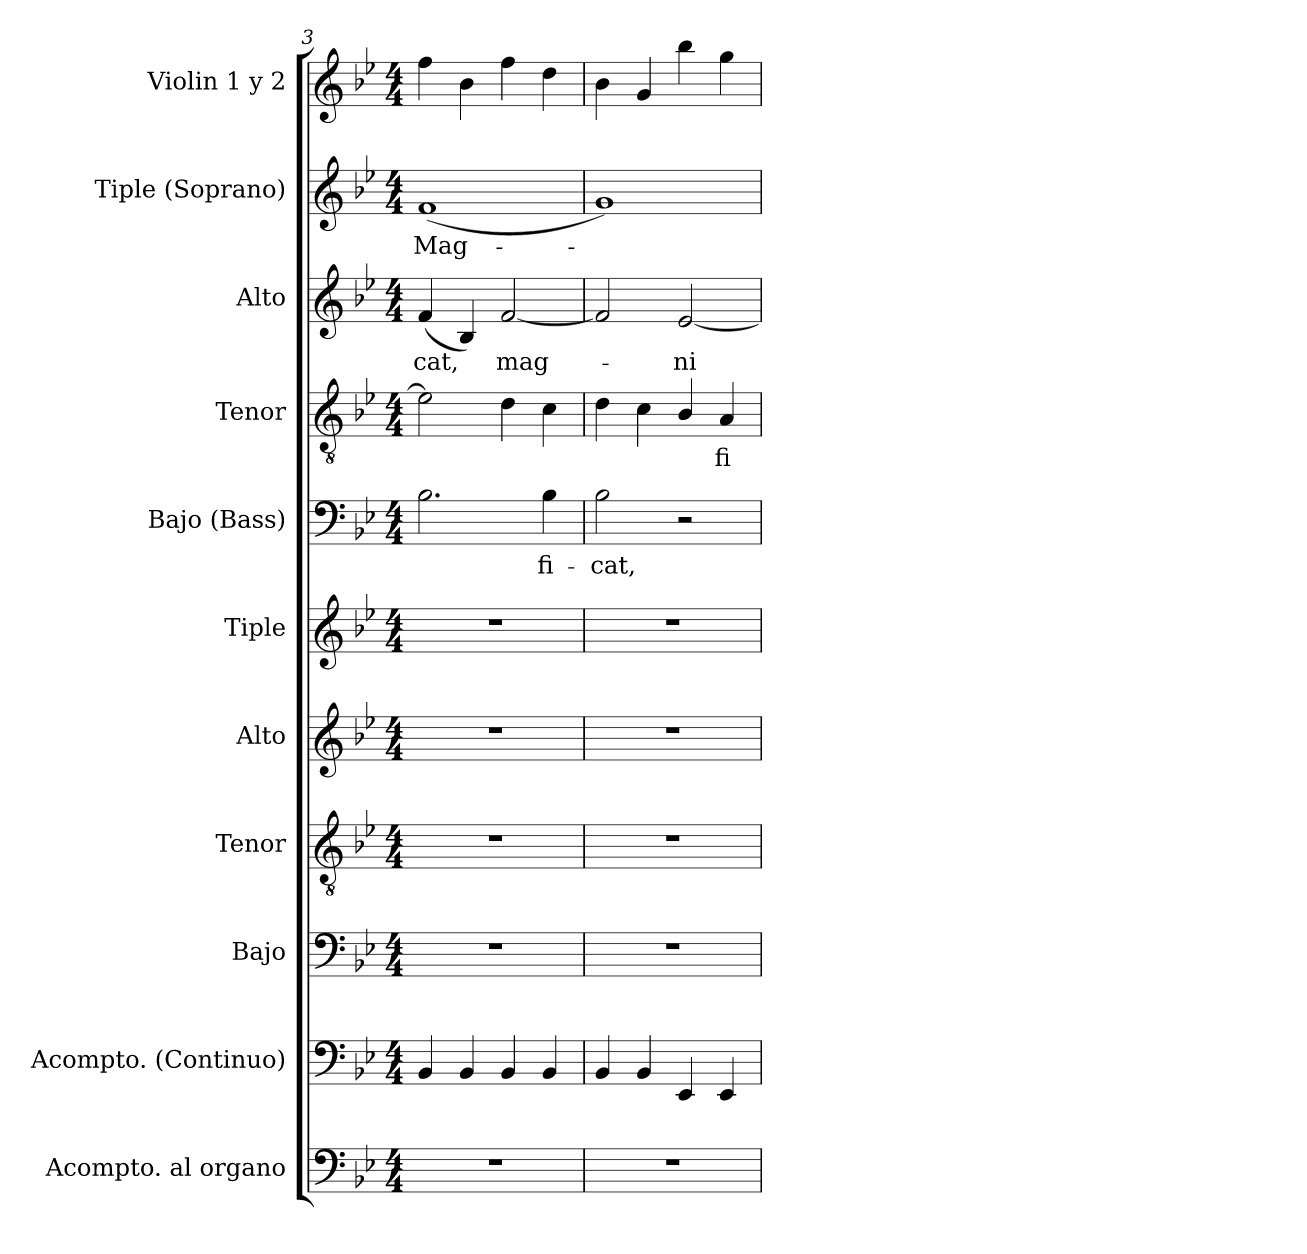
**kern	**kern	**kern	**kern	**kern	**kern	**kern	**text	**kern	**text	**kern	**text	**kern	**text	**kern
*part11	*part10	*part9	*part8	*part7	*part6	*part5	*part5	*part4	*part4	*part3	*part3	*part2	*part2	*part1
*staff11	*staff10	*staff9	*staff8	*staff7	*staff6	*staff5	*staff5	*staff4	*staff4	*staff3	*staff3	*staff2	*staff2	*staff1
*I"Acompto. al organo	*I"Acompto. (Continuo)	*I"Bajo	*I"Tenor	*I"Alto	*I"Tiple	*I"Bajo (Bass)	*	*I"Tenor	*	*I"Alto	*	*I"Tiple (Soprano)	*	*I"Violin  1 y 2
*I'Org.	*I'Cont.	*I'B.	*I'T.	*I'A.	*	*I'B.	*	*I'T.	*	*I'A.	*	*I'S.	*	*
*clefF4	*clefF4	*clefF4	*clefGv2	*clefG2	*clefG2	*clefF4	*	*clefGv2	*	*clefG2	*	*clefG2	*	*clefG2
*	*	*	*ITrd7c12	*	*	*	*	*ITrd7c12	*	*	*	*	*	*
*k[b-e-]	*k[b-e-]	*k[b-e-]	*k[b-e-]	*k[b-e-]	*k[b-e-]	*k[b-e-]	*	*k[b-e-]	*	*k[b-e-]	*	*k[b-e-]	*	*k[b-e-]
*B-:	*B-:	*B-:	*B-:	*B-:	*B-:	*B-:	*	*B-:	*	*B-:	*	*B-:	*	*B-:
*M4/4	*M4/4	*M4/4	*M4/4	*M4/4	*M4/4	*M4/4	*	*M4/4	*	*M4/4	*	*M4/4	*	*M4/4
=3	=3	=3	=3	=3	=3	=3	=3	=3	=3	=3	=3	=3	=3	=3
!	!	!	!	!	!	!	!	!	!	!	!LO:LY:b:color=#000000	!	!	!
!	!	!	!	!	!	!	!	!	!	!	!	!	!LO:LY:b:color=#000000	!
1r	4BB-i/	1r	1r	1r	1r	2.B-i\	.	2E-i\]	.	(4fi/	-cat,	(1fi	Mag-	4ffi\
.	4BB-i/	.	.	.	.	.	.	.	.	4B-i/)	.	.	.	4b-i\
!	!	!	!	!	!	!	!	!	!	!	!LO:LY:b:color=#000000	!	!	!
.	4BB-i/	.	.	.	.	.	.	4Di\	.	[2fi/	mag-	.	.	4ffi\
!	!	!	!	!	!	!	!LO:LY:b:color=#000000	!	!	!	!	!	!	!
.	4BB-i/	.	.	.	.	4B-i\	-fi-	4Ci\	.	.	.	.	.	4ddi\
=4	=4	=4	=4	=4	=4	=4	=4	=4	=4	=4	=4	=4	=4	=4
!	!	!	!	!	!	!	!LO:LY:b:color=#000000	!	!	!	!	!	!	!
1r	4BB-i/	1r	1r	1r	1r	2B-i\	-cat,	4Di\	.	2fi/]	.	1gi)	.	4b-i\
.	4BB-i/	.	.	.	.	.	.	4Ci\	.	.	.	.	.	4gi/
!	!	!	!	!	!	!	!	!	!	!	!LO:LY:b:color=#000000	!	!	!
.	4EE-i/	.	.	.	.	2r	.	4BB-i/	.	[2e-i/	-ni-	.	.	4bb-i\
!	!	!	!	!	!	!	!	!	!LO:LY:b:color=#000000	!	!	!	!	!
.	4EE-i/	.	.	.	.	.	.	4AAi/	-fi-	.	.	.	.	4ggi\
=	=	=	=	=	=	=	=	=	=	=	=	=	=	=
*-	*-	*-	*-	*-	*-	*-	*-	*-	*-	*-	*-	*-	*-	*-
